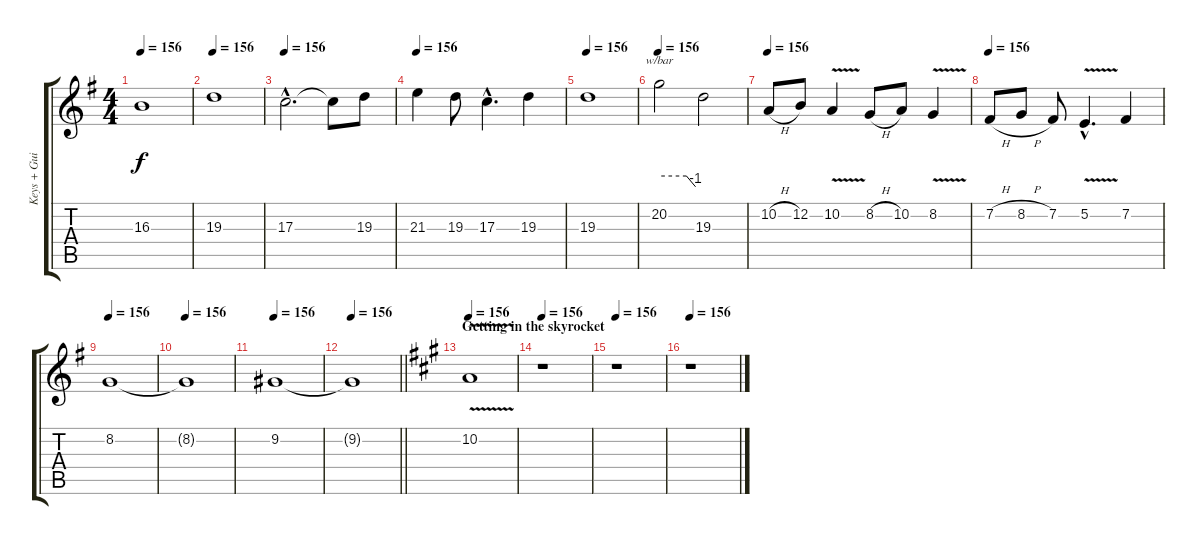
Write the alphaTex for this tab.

\track ("Keys + Guitar 3" "Keys + Gui") {instrument lead2sawtooth}
\staff {score tabs}
\tuning (E4 B3 G3 D3 A2 E2) {hide}
\ts (4 4)
\tempo 156
\clef g2
\ks g
16.3.1{dy f instrument overdrivenguitar} |
\tempo 156
19.3.1{instrument overdrivenguitar} |
\tempo 156
17.3{hac}.2{d instrument overdrivenguitar} 17.3{t}.8 19.3.8 |
\tempo 156
21.3.4{instrument overdrivenguitar} 19.3.8 17.3{hac}.4{d} 19.3.4 |
\tempo 156
19.3.1{instrument overdrivenguitar} |
\tempo 156
20.2.2{tbe (custom default 0 0 45 0 60 -4) instrument overdrivenguitar} 19.3.2 |
\tempo 156
10.2{h}.8{instrument overdrivenguitar} 12.2.8 10.2{v}.4 8.2{h}.8 10.2.8 8.2{v}.4 |
\tempo 156
7.2{h}.8{instrument overdrivenguitar} 8.2{h}.8 7.2.8 5.2{v hac}.4{d} 7.2.4 |
\tempo 156
8.2.1{instrument overdrivenguitar} |
\tempo 156
8.2{t}.1 |
\tempo 156
9.2.1{instrument overdrivenguitar} |
\tempo 156
\barLineRight lightlight
9.2{t}.1 |
\section ("" "Getting in the skyrocket")
\tempo 156
\ks f#minor
10.2{v}.1{volume 0 instrument overdrivenguitar} |
\tempo 156
r.1 |
\tempo 156
r.1 |
\tempo 156
r.1
